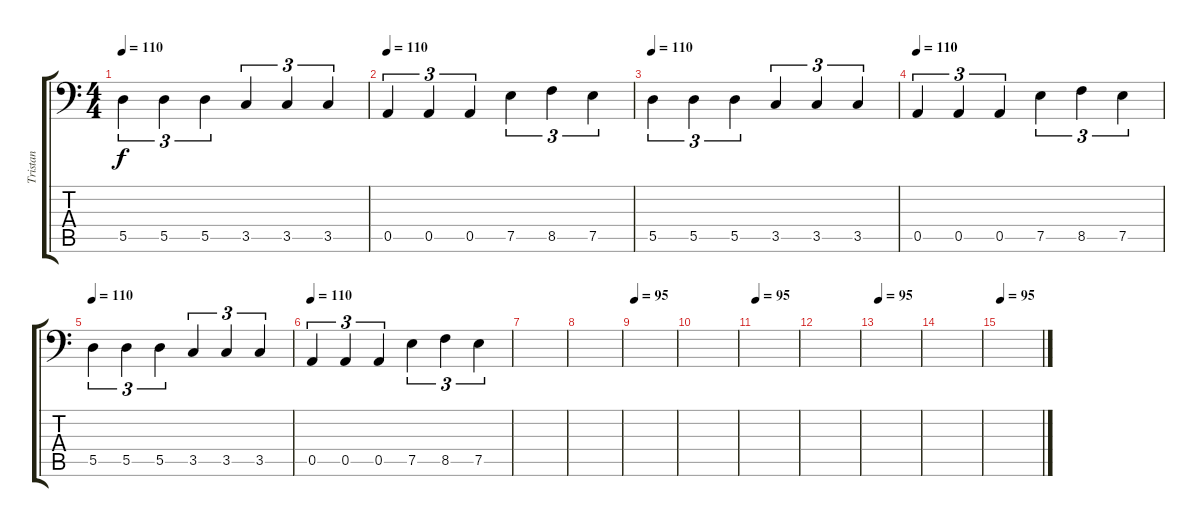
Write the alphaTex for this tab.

\track ("Tristan" "Tristan") {instrument electricbassfinger}
\staff {score tabs}
\tuning (E3 B2 G2 D2 A1 E1) {hide}
\ts (4 4)
\tempo 125
\tempo 110
\clef f4
\ks c
5.5.4{tu (3 2) dy f} 5.5.4{tu (3 2)} 5.5.4{tu (3 2)} 3.5.4{tu (3 2)} 3.5.4{tu (3 2)} 3.5.4{tu (3 2)} |
\tempo 110
0.5.4{tu (3 2)} 0.5.4{tu (3 2)} 0.5.4{tu (3 2)} 7.5.4{tu (3 2)} 8.5.4{tu (3 2)} 7.5.4{tu (3 2)} |
\tempo 125
\tempo 110
5.5.4{tu (3 2)} 5.5.4{tu (3 2)} 5.5.4{tu (3 2)} 3.5.4{tu (3 2)} 3.5.4{tu (3 2)} 3.5.4{tu (3 2)} |
\tempo 110
0.5.4{tu (3 2)} 0.5.4{tu (3 2)} 0.5.4{tu (3 2)} 7.5.4{tu (3 2)} 8.5.4{tu (3 2)} 7.5.4{tu (3 2)} |
\tempo 125
\tempo 110
5.5.4{tu (3 2)} 5.5.4{tu (3 2)} 5.5.4{tu (3 2)} 3.5.4{tu (3 2)} 3.5.4{tu (3 2)} 3.5.4{tu (3 2)} |
\tempo 110
0.5.4{tu (3 2)} 0.5.4{tu (3 2)} 0.5.4{tu (3 2)} 7.5.4{tu (3 2)} 8.5.4{tu (3 2)} 7.5.4{tu (3 2)} |
|
|
\tempo 95
|
|
\tempo 95
|
|
\tempo 95
|
|
\tempo 95
